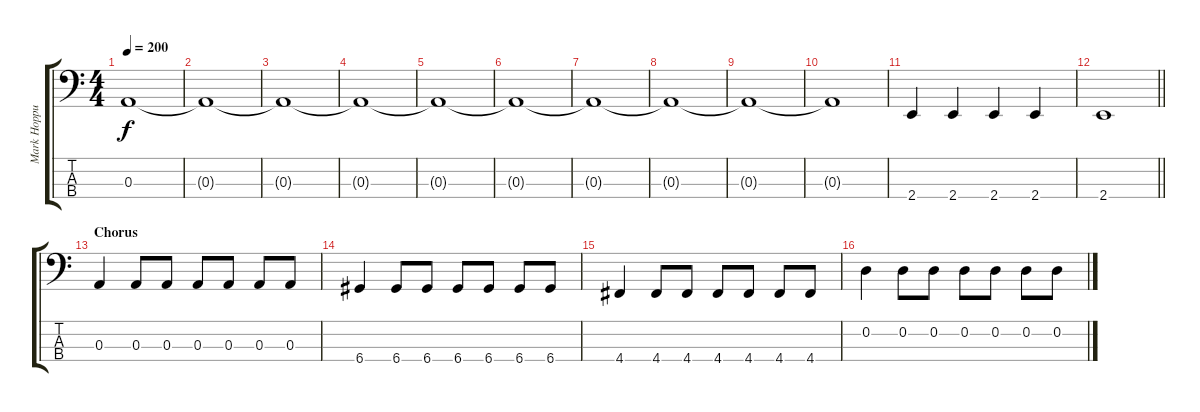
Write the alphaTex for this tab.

\track ("Mark Hoppus - Bass" "Mark Hoppu") {instrument electricbasspick}
\staff {score tabs}
\tuning (G2 D2 A1 D1) {hide}
\ts (4 4)
\tempo 200
\clef f4
\ks c
0.3{t}.1{dy f} |
0.3{t}.1 |
0.3{t}.1 |
0.3{t}.1 |
0.3{t}.1 |
0.3{t}.1 |
0.3{t}.1 |
0.3{t}.1 |
0.3{t}.1 |
0.3{t}.1 |
2.4.4 2.4.4 2.4.4 2.4.4 |
\barLineRight lightlight
2.4.1 |
\section ("" "Chorus")
0.3.4 0.3.8 0.3.8 0.3.8 0.3.8 0.3.8 0.3.8 |
6.4.4 6.4.8 6.4.8 6.4.8 6.4.8 6.4.8 6.4.8 |
4.4.4 4.4.8 4.4.8 4.4.8 4.4.8 4.4.8 4.4.8 |
0.2.4 0.2.8 0.2.8 0.2.8 0.2.8 0.2.8 0.2.8
